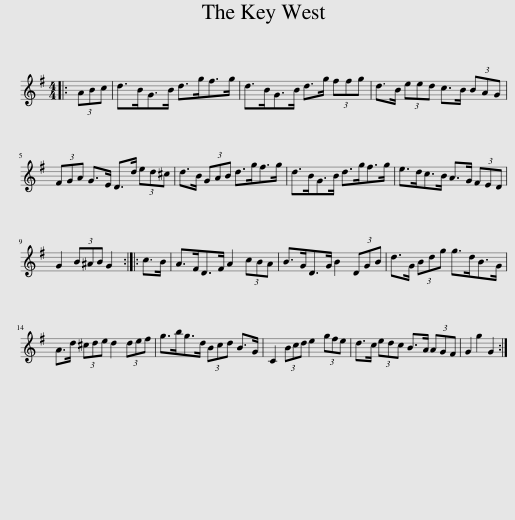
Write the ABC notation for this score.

X:1
L:1/8
M:4/4
I:linebreak $
K:G
V:1 treble
V:1
|: (3ABc | d>BG>B d>gf>g | d>BG>B d>g (3ffg | d>B (3eed c>B (3BAG |$ (3FGA G>E D>d (3ed^c | %5
 d>B (3GAB d>gf>g | d>BG>B d>gf>g | e>dc>B A>G (3FED |$ G2 (3B^AB G2 :: c>B | %10
 A>FD>F A2 (3cBA | B>GD>G B2 (3DGB | d>G (3Bdg g>dB>G |$ A>d (3^cde d2 (3def | g>bg>d (3Bcd B>G | %15
 C2 (3Bcd e2 (3gfe | d>c (3edc B>A (3AGF | G2 g2 G2 :| %18
